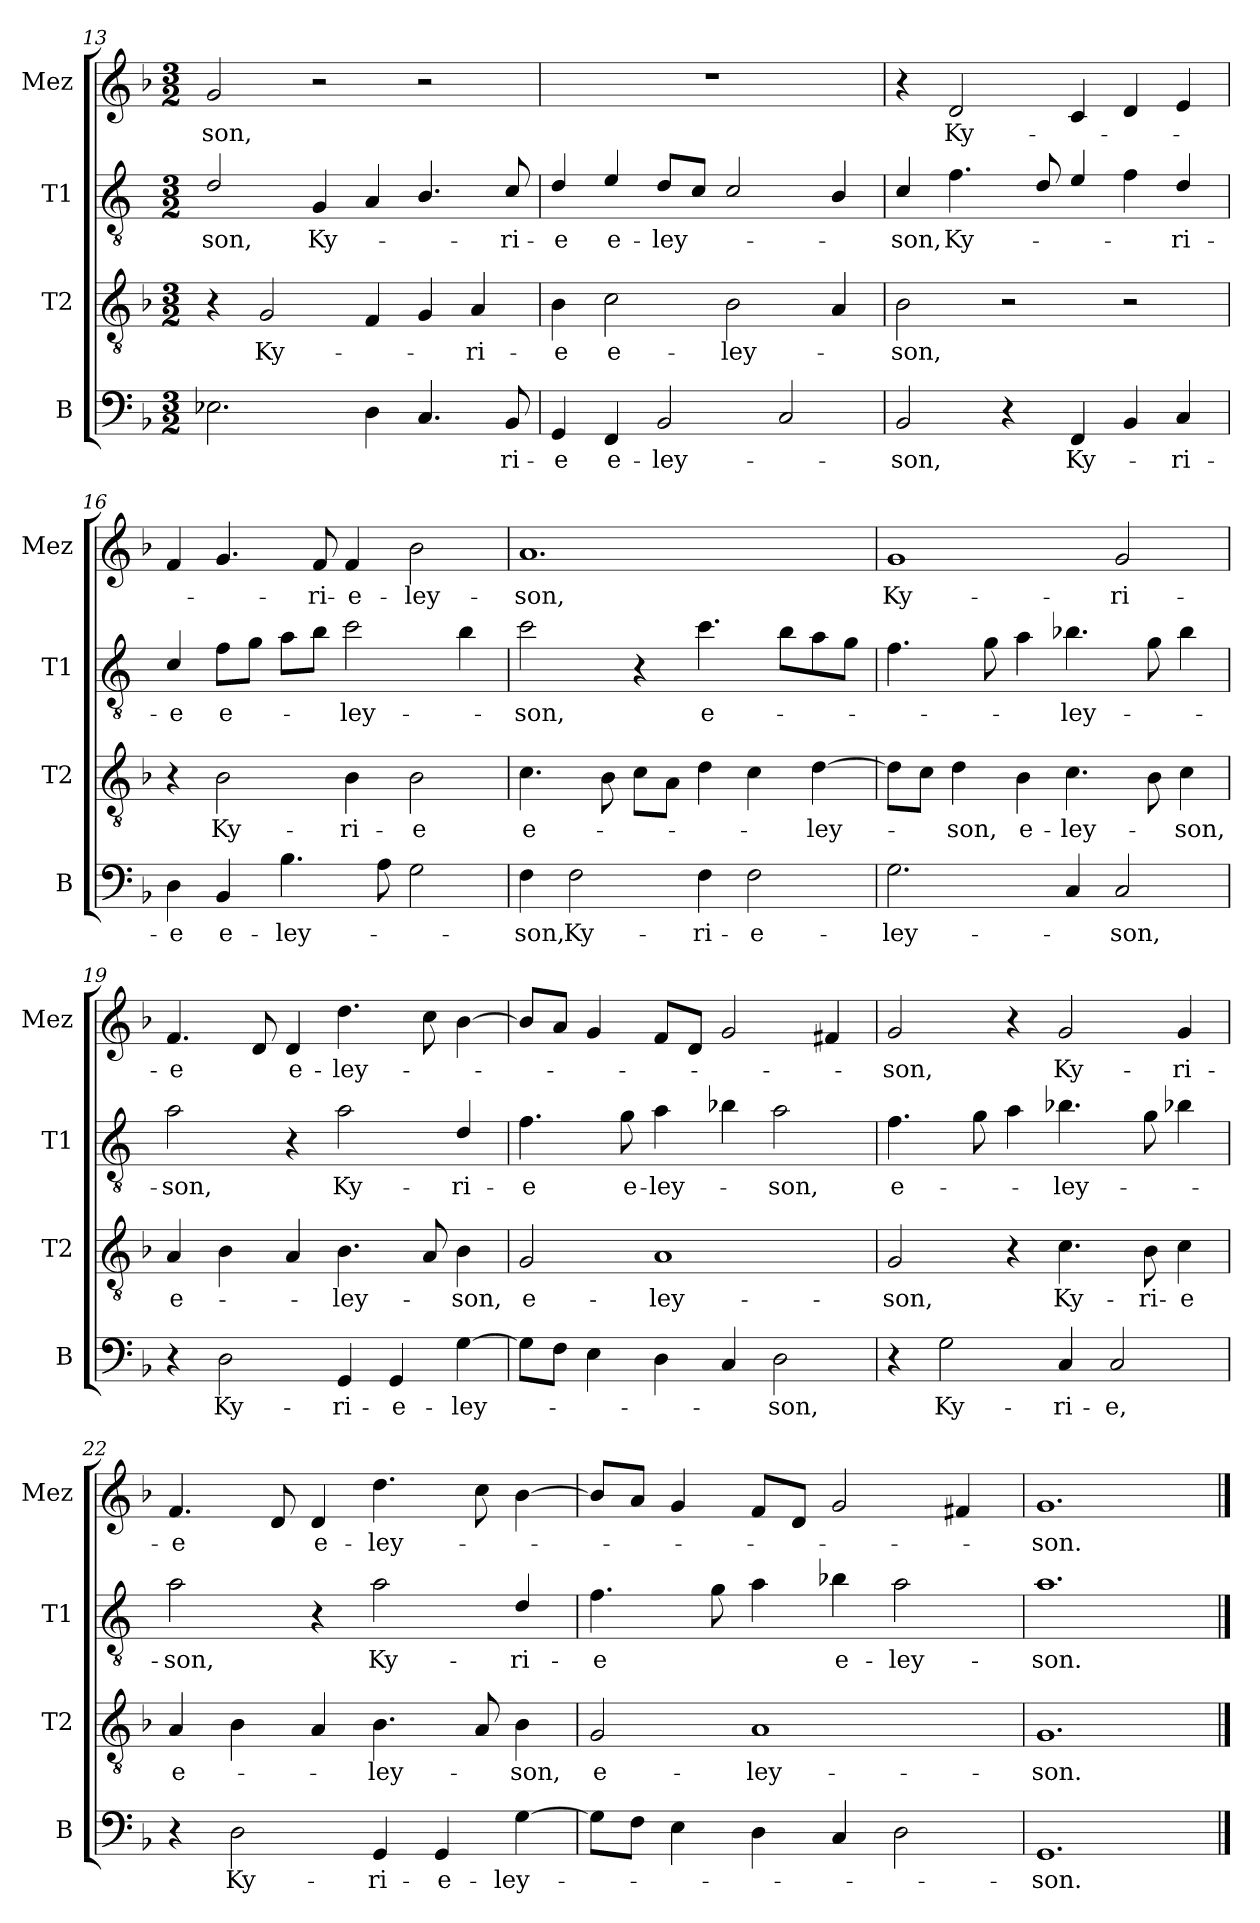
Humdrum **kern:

**kern	**text	**kern	**text	**kern	**text	**kern	**text
*part4	*part4	*part3	*part3	*part2	*part2	*part1	*part1
*staff4	*staff4	*staff3	*staff3	*staff2	*staff2	*staff1	*staff1
*I"B	*	*I"T2	*	*I"T1	*	*I"Mez	*
*I'B	*	*I'T2	*	*I'T1	*	*I'Mez	*
!!LO:PB:g=z
*clefF4	*	*clefGv2	*	*clefGv2	*	*clefG2	*
*	*	*	*	*ITrd4c7	*	*	*
*k[b-]	*	*k[b-]	*	*k[b-]	*	*k[b-]	*
*M3/2	*	*M3/2	*	*M3/2	*	*M3/2	*
=13	=13	=13	=13	=13	=13	=13	=13
!	!	!	!	!	!LO:LY:b	!	!LO:LY:b
2.E-X\	.	4r	.	2G/	-son,	2g/	-son,
!	!	!	!LO:LY:b	!	!	!	!
.	.	2G/	Ky-	.	.	.	.
!	!	!	!	!	!LO:LY:b	!	!
.	.	.	.	4C/	Ky-	2r	.
4D\	.	4F/	.	4D/	.	.	.
4.C/	.	4G/	.	4.E/	.	2r	.
!	!	!	!LO:LY:b	!	!	!	!
.	.	4A/	-ri-	.	.	.	.
!	!LO:LY:b	!	!	!	!LO:LY:b	!	!
8BB-/	-ri-	.	.	8F/	-ri-	.	.
=14	=14	=14	=14	=14	=14	=14	=14
!	!LO:LY:b	!	!LO:LY:b	!	!LO:LY:b	!	!
4GG/	-e	4B-\	-e	4G/	-e	1.r	.
!	!LO:LY:b	!	!LO:LY:b	!	!LO:LY:b	!	!
4FF/	e-	2c\	e-	4A/	e-	.	.
!	!LO:LY:b	!	!	!	!LO:LY:b	!	!
2BB-/	-ley-	.	.	8G/L	-ley-	.	.
.	.	.	.	8F/J	.	.	.
!	!	!	!LO:LY:b	!	!	!	!
.	.	2B-\	-ley-	2F/	.	.	.
2C/	.	.	.	.	.	.	.
.	.	4A/	.	4E/	.	.	.
=15	=15	=15	=15	=15	=15	=15	=15
!	!LO:LY:b	!	!LO:LY:b	!	!LO:LY:b	!	!
2BB-/	-son,	2B-\	-son,	4F/	-son,	4r	.
!	!	!	!	!	!LO:LY:b	!	!LO:LY:b
.	.	.	.	4.B-\	Ky-	2d/	Ky-
4r	.	2r	.	.	.	.	.
.	.	.	.	8G/	.	.	.
!	!LO:LY:b	!	!	!	!	!	!
4FF/	Ky-	.	.	4A/	.	4c/	.
4BB-/	.	2r	.	4B-\	.	4d/	.
!	!LO:LY:b	!	!	!	!LO:LY:b	!	!
4C/	-ri-	.	.	4G/	-ri-	4e/	.
=16	=16	=16	=16	=16	=16	=16	=16
!	!LO:LY:b	!	!	!	!LO:LY:b	!	!
4D\	-e	4r	.	4F/	-e	4f/	.
!	!LO:LY:b	!	!LO:LY:b	!	!LO:LY:b	!	!
4BB-/	e-	2B-\	Ky-	8B-\L	e-	4.g/	.
.	.	.	.	8c\J	.	.	.
!	!LO:LY:b	!	!	!	!	!	!
4.B-\	-ley-	.	.	8d\L	.	.	.
!	!	!	!	!	!	!	!LO:LY:b
.	.	.	.	8e\J	.	8f/	-ri-
!	!	!	!LO:LY:b	!	!LO:LY:b	!	!LO:LY:b
.	.	4B-\	-ri-	2f\	-ley-	4f/	-e-
8A\	.	.	.	.	.	.	.
!	!	!	!LO:LY:b	!	!	!	!LO:LY:b
2G\	.	2B-\	-e	.	.	2b-\	-ley-
.	.	.	.	4e\	.	.	.
!!LO:LB:g=z
=17	=17	=17	=17	=17	=17	=17	=17
!	!LO:LY:b	!	!LO:LY:b	!	!LO:LY:b	!	!LO:LY:b
4F\	-son,	4.c\	e-	2f\	-son,	1.a	-son,
!	!LO:LY:b	!	!	!	!	!	!
2F\	Ky-	.	.	.	.	.	.
.	.	8B-\	.	.	.	.	.
.	.	8c\L	.	4r	.	.	.
.	.	8A\J	.	.	.	.	.
!	!LO:LY:b	!	!	!	!LO:LY:b	!	!
4F\	-ri-	4d\	.	4.f\	e-	.	.
!	!LO:LY:b	!	!	!	!	!	!
2F\	-e-	4c\	.	.	.	.	.
.	.	.	.	8e\L	.	.	.
!	!	!	!LO:LY:b	!	!	!	!
.	.	[4d\	-ley-	8d\	.	.	.
.	.	.	.	8c\J	.	.	.
=18	=18	=18	=18	=18	=18	=18	=18
!	!LO:LY:b	!	!	!	!	!	!LO:LY:b
2.G\	ley-	8d\L]	.	4.B-\	.	1g	Ky-
.	.	8c\J	.	.	.	.	.
!	!	!	!LO:LY:b	!	!	!	!
.	.	4d\	-son,	.	.	.	.
.	.	.	.	8c\	.	.	.
!	!	!	!LO:LY:b	!	!	!	!
.	.	4B-\	e-	4d\	.	.	.
!	!	!	!LO:LY:b	!	!LO:LY:b	!	!
4C/	.	4.c\	-ley-	4.e-X\	-ley-	.	.
!	!LO:LY:b	!	!	!	!	!	!LO:LY:b
2C/	-son,	.	.	.	.	2g/	-ri-
.	.	8B-\	.	8c\	.	.	.
!	!	!	!LO:LY:b	!	!	!	!
.	.	4c\	-son,	4e-\	.	.	.
=19	=19	=19	=19	=19	=19	=19	=19
!	!	!	!LO:LY:b	!	!LO:LY:b	!	!LO:LY:b
4r	.	4A/	e-	2d\	-son,	4.f/	-e
!	!LO:LY:b	!	!	!	!	!	!
2D\	Ky-	4B-\	.	.	.	.	.
.	.	.	.	.	.	8d/	.
!	!	!	!	!	!	!	!LO:LY:b
.	.	4A/	.	4r	.	4d/	e-
!	!LO:LY:b	!	!LO:LY:b	!	!LO:LY:b	!	!LO:LY:b
4GG/	-ri-	4.B-\	-ley-	2d\	Ky-	4.dd\	-ley-
!	!LO:LY:b	!	!	!	!	!	!
4GG/	-e-	.	.	.	.	.	.
.	.	8A/	.	.	.	8cc\	.
!	!LO:LY:b	!	!LO:LY:b	!	!LO:LY:b	!	!
[4G\	-ley-	4B-\	son,	4G/	-ri-	[4b-\	.
!!LO:LB:g=z
=20	=20	=20	=20	=20	=20	=20	=20
!	!	!	!LO:LY:b	!	!LO:LY:b	!	!
8G\L]	.	2G/	e-	4.B-\	-e	8b-/L]	.
8F\J	.	.	.	.	.	8a/J	.
4E\	.	.	.	.	.	4g/	.
!	!	!	!	!	!LO:LY:b	!	!
.	.	.	.	8c\	e-	.	.
!	!	!	!LO:LY:b	!	!LO:LY:b	!	!
4D\	.	1A	-ley-	4d\	-ley-	8f/L	.
.	.	.	.	.	.	8d/J	.
4C/	.	.	.	4e-X\	.	2g/	.
!	!LO:LY:b	!	!	!	!LO:LY:b	!	!
2D\	-son,	.	.	2d\	-son,	.	.
.	.	.	.	.	.	4f#X/	.
=21	=21	=21	=21	=21	=21	=21	=21
!	!	!	!LO:LY:b	!	!LO:LY:b	!	!LO:LY:b
4r	.	2G/	-son,	4.B-\	e-	2g/	-son,
!	!LO:LY:b	!	!	!	!	!	!
2G\	Ky-	.	.	.	.	.	.
.	.	.	.	8c\	.	.	.
.	.	4r	.	4d\	.	4r	.
!	!LO:LY:b	!	!LO:LY:b	!	!LO:LY:b	!	!LO:LY:b
4C/	-ri-	4.c\	Ky-	4.e-X\	-ley-	2g/	Ky-
!	!LO:LY:b	!	!	!	!	!	!
2C/	-e,	.	.	.	.	.	.
!	!	!	!LO:LY:b	!	!	!	!
.	.	8B-\	-ri-	8c\	.	.	.
!	!	!	!LO:LY:b	!	!	!	!LO:LY:b
.	.	4c\	-e	4e-X\	.	4g/	-ri-
=22	=22	=22	=22	=22	=22	=22	=22
!	!	!	!LO:LY:b	!	!LO:LY:b	!	!LO:LY:b
4r	.	4A/	e-	2d\	-son,	4.f/	-e
!	!LO:LY:b	!	!	!	!	!	!
2D\	Ky-	4B-\	.	.	.	.	.
.	.	.	.	.	.	8d/	.
!	!	!	!	!	!	!	!LO:LY:b
.	.	4A/	.	4r	.	4d/	e-
!	!LO:LY:b	!	!LO:LY:b	!	!LO:LY:b	!	!LO:LY:b
4GG/	-ri-	4.B-\	-ley-	2d\	Ky-	4.dd\	-ley-
!	!LO:LY:b	!	!	!	!	!	!
4GG/	-e-	.	.	.	.	.	.
.	.	8A/	.	.	.	8cc\	.
!	!LO:LY:b	!	!LO:LY:b	!	!LO:LY:b	!	!
[4G\	-ley-	4B-\	-son,	4G/	-ri-	[4b-\	.
!!LO:PB:g=z
=23	=23	=23	=23	=23	=23	=23	=23
*	*	*	*	*	*	*MM92	*
!	!	!	!LO:LY:b	!	!LO:LY:b	!	!
8G\L]	.	2G/	e-	4.B-\	-e	8b-/L]	.
8F\J	.	.	.	.	.	8a/J	.
4E\	.	.	.	.	.	4g/	.
.	.	.	.	8c\	.	.	.
!	!	!	!LO:LY:b	!	!	!	!
4D\	.	1A	-ley-	4d\	.	8f/L	.
.	.	.	.	.	.	8d/J	.
!	!	!	!	!	!LO:LY:b	!	!
4C/	.	.	.	4e-X\	e-	2g/	.
!	!	!	!	!	!LO:LY:b	!	!
2D\	.	.	.	2d\	-ley-	.	.
.	.	.	.	.	.	4f#X/	.
=24	=24	=24	=24	=24	=24	=24	=24
!	!LO:LY:b	!	!LO:LY:b	!	!LO:LY:b	!	!LO:LY:b
1.GG	-son.	1.G	-son.	1.d	-son.	1.g	-son.
==	==	==	==	==	==	==	==
*-	*-	*-	*-	*-	*-	*-	*-
